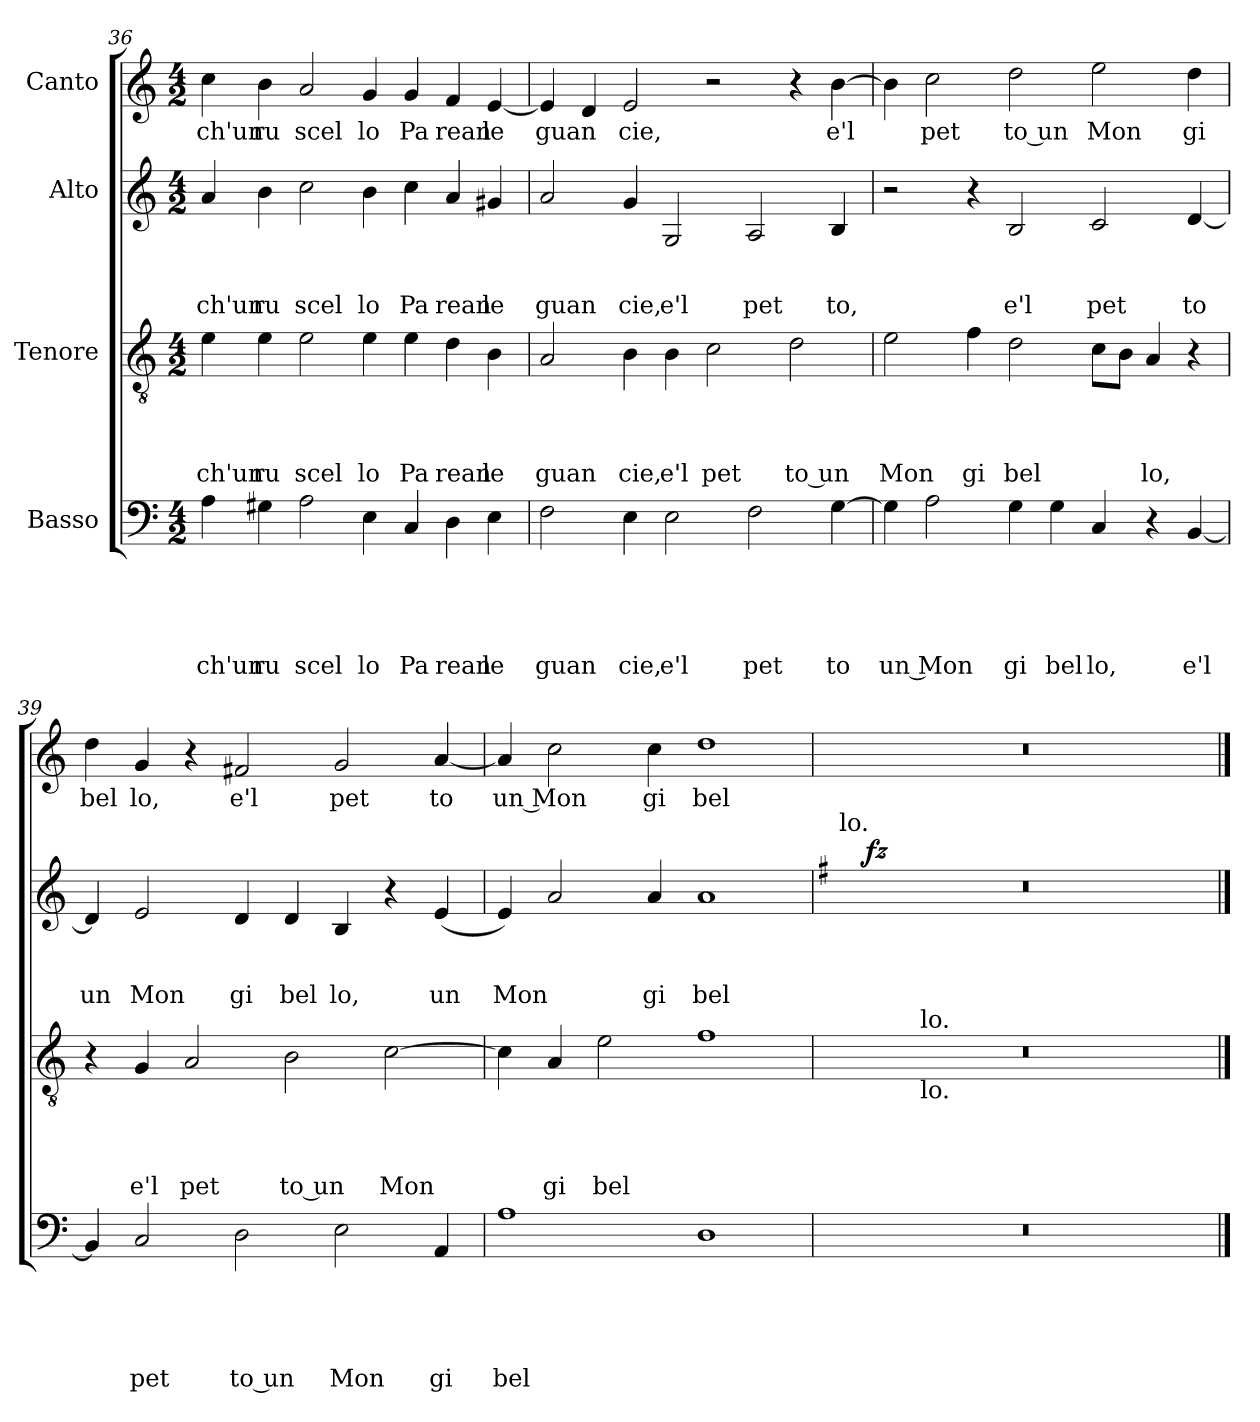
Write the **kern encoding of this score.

**kern	**text	**text	**text	**text	**text	**kern	**text	**text	**text	**text	**kern	**text	**text	**text	**dynam	**kern	**text
*part4	*part4	*part4	*part4	*part4	*part4	*part3	*part3	*part3	*part3	*part3	*part2	*part2	*part2	*part2	*part2	*part1	*part1
*staff4	*staff4	*staff4	*staff4	*staff4	*staff4	*staff3	*staff3	*staff3	*staff3	*staff3	*staff2	*staff2	*staff2	*staff2	*staff2	*staff1	*staff1
*I"Basso	*	*	*	*	*	*I"Tenore	*	*	*	*	*I"Alto	*	*	*	*	*I"Canto	*
!!LO:LB:g=z
*clefF4	*	*	*	*	*	*clefGv2	*	*	*	*	*clefG2	*	*	*	*	*clefG2	*
*k[]	*	*	*	*	*	*k[]	*	*	*	*	*k[]	*	*	*	*	*k[]	*
*C:	*	*	*	*	*	*C:	*	*	*	*	*C:	*	*	*	*	*C:	*
*M4/2	*	*	*	*	*	*M4/2	*	*	*	*	*M4/2	*	*	*	*	*M4/2	*
=36	=36	=36	=36	=36	=36	=36	=36	=36	=36	=36	=36	=36	=36	=36	=36	=36	=36
!	!	!	!	!	!LO:LY:b	!	!	!	!	!LO:LY:b	!	!	!	!LO:LY:b	!	!	!LO:LY:b
4A\	.	.	.	.	ch'un	4e\	.	.	.	ch'un	4a/	.	.	ch'un	.	4cc\	ch'un
!	!	!	!	!	!LO:LY:b	!	!	!	!	!LO:LY:b	!	!	!	!LO:LY:b	!	!	!LO:LY:b
4G#X\	.	.	.	.	ru	4e\	.	.	.	ru	4b\	.	.	ru	.	4b\	ru
!	!	!	!	!	!LO:LY:b	!	!	!	!	!LO:LY:b	!	!	!	!LO:LY:b	!	!	!LO:LY:b
2A\	.	.	.	.	scel	2e\	.	.	.	scel	2cc\	.	.	scel	.	2a/	scel
!	!	!	!	!	!LO:LY:b	!	!	!	!	!LO:LY:b	!	!	!	!LO:LY:b	!	!	!LO:LY:b
4E\	.	.	.	.	lo	4e\	.	.	.	lo	4b\	.	.	lo	.	4g/	lo
!	!	!	!	!	!LO:LY:b	!	!	!	!	!LO:LY:b	!	!	!	!LO:LY:b	!	!	!LO:LY:b
4C/	.	.	.	.	Pa	4e\	.	.	.	Pa	4cc\	.	.	Pa	.	4g/	Pa
!	!	!	!	!	!LO:LY:b	!	!	!	!	!LO:LY:b	!	!	!	!LO:LY:b	!	!	!LO:LY:b
4D\	.	.	.	.	rean	4d\	.	.	.	rean	4a/	.	.	rean	.	4f/	rean
!	!	!	!	!	!LO:LY:b	!	!	!	!	!LO:LY:b	!	!	!	!LO:LY:b	!	!	!LO:LY:b
4E\	.	.	.	.	le	4B\	.	.	.	le	4g#X/	.	.	le	.	[<4e/	le
=37	=37	=37	=37	=37	=37	=37	=37	=37	=37	=37	=37	=37	=37	=37	=37	=37	=37
!	!	!	!	!	!LO:LY:b	!	!	!	!	!LO:LY:b	!	!	!	!LO:LY:b	!	!	!LO:LY:b
2F\	.	.	.	.	guan	2A/	.	.	.	guan	2a/	.	.	guan	.	4e/]	guan
.	.	.	.	.	.	.	.	.	.	.	.	.	.	.	.	4d/	.
!	!	!	!	!	!LO:LY:b	!	!	!	!	!LO:LY:b	!	!	!	!LO:LY:b	!	!	!LO:LY:b
4E\	.	.	.	.	cie,	4B\	.	.	.	cie,	4g/	.	.	cie,	.	2e/	cie,
!	!	!	!	!	!LO:LY:b	!	!	!	!	!LO:LY:b	!	!	!	!LO:LY:b	!	!	!
2E\	.	.	.	.	e'l	4B\	.	.	.	e'l	2G/	.	.	e'l	.	.	.
!	!	!	!	!	!	!	!	!	!	!LO:LY:b	!	!	!	!	!	!	!
.	.	.	.	.	.	2c\	.	.	.	pet	.	.	.	.	.	2r	.
!	!	!	!	!	!LO:LY:b	!	!	!	!	!	!	!	!	!LO:LY:b	!	!	!
2F\	.	.	.	.	pet	.	.	.	.	.	2A/	.	.	pet	.	.	.
!	!	!	!	!	!	!	!	!	!	!LO:LY:b:rj	!	!	!	!	!	!	!
.	.	.	.	.	.	2d\	.	.	.	to un	.	.	.	.	.	4r	.
!	!	!	!	!	!LO:LY:b	!	!	!	!	!	!	!	!	!LO:LY:b	!	!	!LO:LY:b
[>4G\	.	.	.	.	to	.	.	.	.	.	4B/	.	.	to,	.	[>4b\	e'l
=38	=38	=38	=38	=38	=38	=38	=38	=38	=38	=38	=38	=38	=38	=38	=38	=38	=38
!	!	!	!	!	!LO:LY:b:rj	!	!	!	!	!LO:LY:b	!	!	!	!	!	!	!
4G\]	.	.	.	.	un Mon	2e\	.	.	.	Mon	2r	.	.	.	.	4b\]	.
!	!	!	!	!	!	!	!	!	!	!	!	!	!	!	!	!	!LO:LY:b
2A\	.	.	.	.	.	.	.	.	.	.	.	.	.	.	.	2cc\	pet
!	!	!	!	!	!	!	!	!	!	!LO:LY:b	!	!	!	!	!	!	!
.	.	.	.	.	.	4f\	.	.	.	gi	4r	.	.	.	.	.	.
!	!	!	!	!	!LO:LY:b	!	!	!	!	!LO:LY:b	!	!	!	!LO:LY:b	!	!	!LO:LY:b:rj
4G\	.	.	.	.	gi	2d\	.	.	.	bel	2B/	.	.	e'l	.	2dd\	to un
!	!	!	!	!	!LO:LY:b	!	!	!	!	!	!	!	!	!	!	!	!
4G\	.	.	.	.	bel	.	.	.	.	.	.	.	.	.	.	.	.
!	!	!	!	!	!LO:LY:b	!	!	!	!	!	!	!	!	!LO:LY:b	!	!	!LO:LY:b
4C/	.	.	.	.	lo,	8c\L	.	.	.	.	2c/	.	.	pet	.	2ee\	Mon
.	.	.	.	.	.	8B\J	.	.	.	.	.	.	.	.	.	.	.
!	!	!	!	!	!	!	!	!	!	!LO:LY:b	!	!	!	!	!	!	!
4r	.	.	.	.	.	4A/	.	.	.	lo,	.	.	.	.	.	.	.
!	!	!	!	!	!LO:LY:b	!	!	!	!	!	!	!	!	!LO:LY:b	!	!	!LO:LY:b
[<4BB/	.	.	.	.	e'l	4r	.	.	.	.	[<4d/	.	.	to	.	4dd\	gi
=39	=39	=39	=39	=39	=39	=39	=39	=39	=39	=39	=39	=39	=39	=39	=39	=39	=39
!	!	!	!	!	!	!	!	!	!	!	!	!	!	!LO:LY:b:rj	!	!	!LO:LY:b
4BB/]	.	.	.	.	.	4r	.	.	.	.	4d/]	.	.	un	.	4dd\	bel
!	!	!	!	!	!LO:LY:b	!	!	!	!	!LO:LY:b	!	!	!	!LO:LY:b	!	!	!LO:LY:b
2C/	.	.	.	.	pet	4G/	.	.	.	e'l	2e/	.	.	Mon	.	4g/	lo,
!	!	!	!	!	!	!	!	!	!	!LO:LY:b	!	!	!	!	!	!	!
.	.	.	.	.	.	2A/	.	.	.	pet	.	.	.	.	.	4r	.
!	!	!	!	!	!LO:LY:b:rj	!	!	!	!	!	!	!	!	!LO:LY:b	!	!	!LO:LY:b
2D\	.	.	.	.	to un	.	.	.	.	.	4d/	.	.	gi	.	2f#X/	e'l
!	!	!	!	!	!	!	!	!	!	!LO:LY:b:rj	!	!	!	!LO:LY:b	!	!	!
.	.	.	.	.	.	2B\	.	.	.	to un	4d/	.	.	bel	.	.	.
!	!	!	!	!	!LO:LY:b	!	!	!	!	!	!	!	!	!LO:LY:b	!	!	!LO:LY:b
2E\	.	.	.	.	Mon	.	.	.	.	.	4B/	.	.	lo,	.	2g/	pet
!	!	!	!	!	!	!	!	!	!	!LO:LY:b	!	!	!	!	!	!	!
.	.	.	.	.	.	[>2c\	.	.	.	Mon	4r	.	.	.	.	.	.
!	!	!	!	!	!LO:LY:b	!	!	!	!	!	!	!	!	!LO:LY:b	!	!	!LO:LY:b
4AA/	.	.	.	.	gi	.	.	.	.	.	(<4e/	.	.	un	.	[<4a/	to
=40	=40	=40	=40	=40	=40	=40	=40	=40	=40	=40	=40	=40	=40	=40	=40	=40	=40
!	!	!	!	!	!LO:LY:b	!	!	!	!	!	!	!	!	!LO:LY:b	!	!	!LO:LY:b:rj
1A	.	.	.	.	bel	4c\]	.	.	.	.	4e/)	.	.	Mon	.	4a/]	un Mon
!	!	!	!	!	!	!	!	!	!	!LO:LY:b	!	!	!	!	!	!	!
.	.	.	.	.	.	4A/	.	.	.	gi	2a/	.	.	.	.	2cc\	.
!	!	!	!	!	!	!	!	!	!	!LO:LY:b	!	!	!	!	!	!	!
.	.	.	.	.	.	2e\	.	.	.	bel	.	.	.	.	.	.	.
!	!	!	!	!	!	!	!	!	!	!	!	!	!	!LO:LY:b	!	!	!LO:LY:b
.	.	.	.	.	.	.	.	.	.	.	4a/	.	.	gi	.	4cc\	gi
!	!	!	!	!	!	!	!	!	!	!	!	!	!	!LO:LY:b	!	!	!LO:LY:b
1D	.	.	.	.	.	1f	.	.	.	.	1a	.	.	bel	.	1dd	bel
=41	=41	=41	=41	=41	=41	=41	=41	=41	=41	=41	=41	=41	=41	=41	=41	=41	=41
*	*	*	*	*	*	*	*	*	*	*	*k[f#]	*	*	*	*	*	*
*	*	*	*	*	*	*	*	*	*	*	*G:	*	*	*	*	*	*
*	*	*	*	*	*	*	*	*	*	*	*^	*	*	*	*	*	*
!	!	!	!	!	!	!	!	!	!	!	!LO:TX:a:t=lo.	!	!	!	!	!	!	!
*	*	*	*	*	*	*^	*	*	*	*	*	*	*	*	*	*	*	*
0r	.	.	.	.	.	0r	4.ryy	.	.	.	.	0r	16.ryy	.	.	.	.	0r	.
!	!	!	!	!	!	!	!	!	!	!	!	!	!	!	!	!	!LO:DY:b	!	!
.	.	.	.	.	.	.	.	.	.	.	.	.	1ryy	.	.	.	fz	.	.
!	!	!	!	!	!	!	!LO:TX:b:t=lo.	!	!	!	!	!	!	!	!	!	!	!	!
!	!	!	!	!	!	!	!LO:TX:a:t=lo.	!	!	!	!	!	!	!	!	!	!	!	!
.	.	.	.	.	.	.	1ryy	.	.	.	.	.	.	.	.	.	.	.	.
.	.	.	.	.	.	.	.	.	.	.	.	.	2ryy	.	.	.	.	.	.
.	.	.	.	.	.	.	2ryy	.	.	.	.	.	.	.	.	.	.	.	.
.	.	.	.	.	.	.	.	.	.	.	.	.	4ryy	.	.	.	.	.	.
.	.	.	.	.	.	.	.	.	.	.	.	.	8ryy	.	.	.	.	.	.
.	.	.	.	.	.	.	8ryy	.	.	.	.	.	.	.	.	.	.	.	.
.	.	.	.	.	.	.	.	.	.	.	.	.	32ryy	.	.	.	.	.	.
*	*	*	*	*	*	*v	*v	*	*	*	*	*	*	*	*	*	*	*	*
*	*	*	*	*	*	*	*	*	*	*	*v	*v	*	*	*	*	*	*
==	==	==	==	==	==	==	==	==	==	==	==	==	==	==	==	==	==
*-	*-	*-	*-	*-	*-	*-	*-	*-	*-	*-	*-	*-	*-	*-	*-	*-	*-
